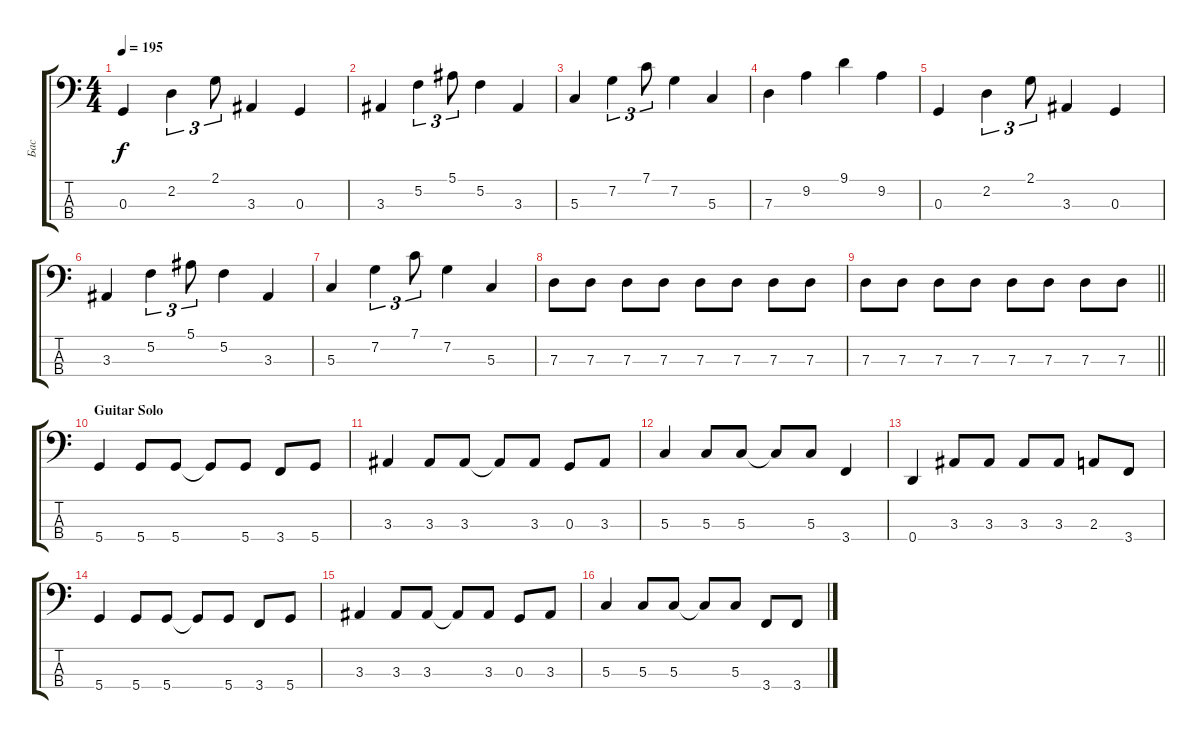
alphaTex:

\track ("Бас" "Бас") {instrument electricbassfinger}
\staff {score tabs}
\tuning (F2 C2 G1 D1) {hide}
\ts (4 4)
\tempo 195
\clef f4
\ks c
0.3.4{dy f} 2.2.4{tu (3 2)} 2.1.8{tu (3 2)} 3.3.4 0.3.4 |
3.3.4 5.2.4{tu (3 2)} 5.1.8{tu (3 2)} 5.2.4 3.3.4 |
5.3.4 7.2.4{tu (3 2)} 7.1.8{tu (3 2)} 7.2.4 5.3.4 |
7.3.4 9.2.4 9.1.4 9.2.4 |
0.3.4 2.2.4{tu (3 2)} 2.1.8{tu (3 2)} 3.3.4 0.3.4 |
3.3.4 5.2.4{tu (3 2)} 5.1.8{tu (3 2)} 5.2.4 3.3.4 |
5.3.4 7.2.4{tu (3 2)} 7.1.8{tu (3 2)} 7.2.4 5.3.4 |
7.3.8 7.3.8 7.3.8 7.3.8 7.3.8 7.3.8 7.3.8 7.3.8 |
\barLineRight lightlight
7.3.8 7.3.8 7.3.8 7.3.8 7.3.8 7.3.8 7.3.8 7.3.8 |
\section ("" "Guitar Solo")
5.4.4 5.4.8 5.4.8 5.4{t}.8 5.4.8 3.4.8 5.4.8 |
3.3.4 3.3.8 3.3.8 3.3{t}.8 3.3.8 0.3.8 3.3.8 |
5.3.4 5.3.8 5.3.8 5.3{t}.8 5.3.8 3.4.4 |
0.4.4 3.3.8 3.3.8 3.3.8 3.3.8 2.3.8 3.4.8 |
5.4.4 5.4.8 5.4.8 5.4{t}.8 5.4.8 3.4.8 5.4.8 |
3.3.4 3.3.8 3.3.8 3.3{t}.8 3.3.8 0.3.8 3.3.8 |
5.3.4 5.3.8 5.3.8 5.3{t}.8 5.3.8 3.4.8 3.4.8
